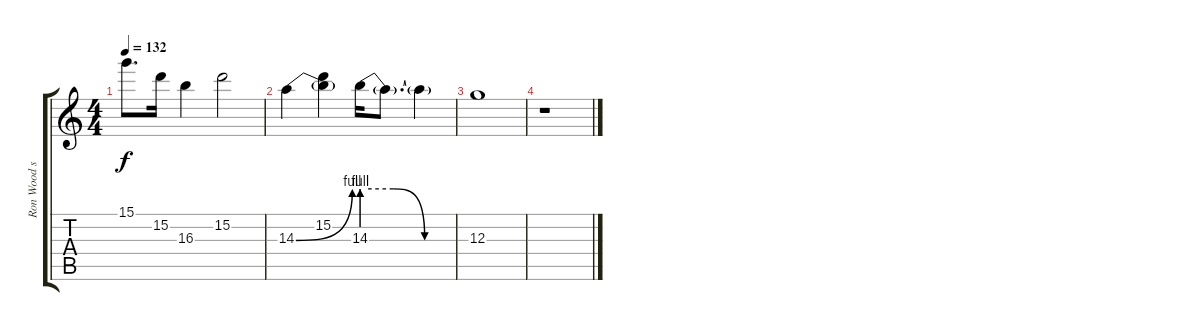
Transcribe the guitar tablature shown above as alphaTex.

\track ("Ron Wood standard" "Ron Wood s") {instrument electricguitarjazz}
\staff {score tabs}
\tuning (E4 B3 G3 D3 A2 E2) {hide}
\ts (4 4)
\tempo 132
\clef g2
\ks c
15.1.8{d dy f} 15.2.16 16.3.4 15.2.2 |
14.3{be (bend 0 0 60 4)}.4 (15.2 14.3{t}).4 14.3{be (custom 0 4 20 4 40 0 60 0)}.16 14.3{t}.8{d} 14.3{t}.4 |
12.3.1 |
r.1
